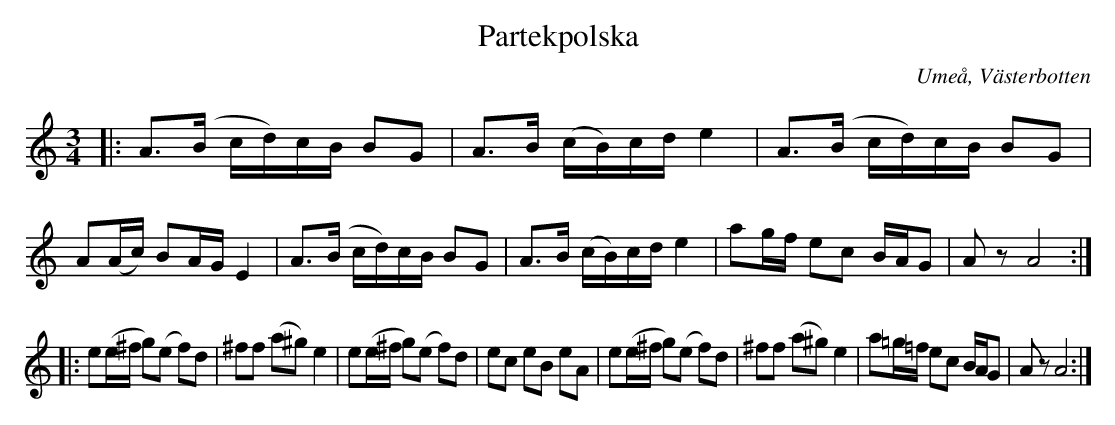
X:1
T:Partekpolska
O:Umeå, Västerbotten
M:3/4
L:1/8
K:Am
|: A>(B c/d/)c/B/ BG | A>B (c/B/)c/d/ e2 |A>(B c/d/)c/B/ BG | A(A/c/) BA/G/ E2 |A>(B c/d/)c/B/ BG | A>B (c/B/)c/d/ e2 | ag/f/ ec B/A/G | Az A4 :|
|: e(e/^f/ g)(e f)d | ^ff (a^g) e2 | e(e/^f/ g)(e f)d | ec eB eA |e(e/^f/ g)(e f)d | ^ff (a^g) e2| a=g/=f/ ec B/A/G | Az A4 :|
